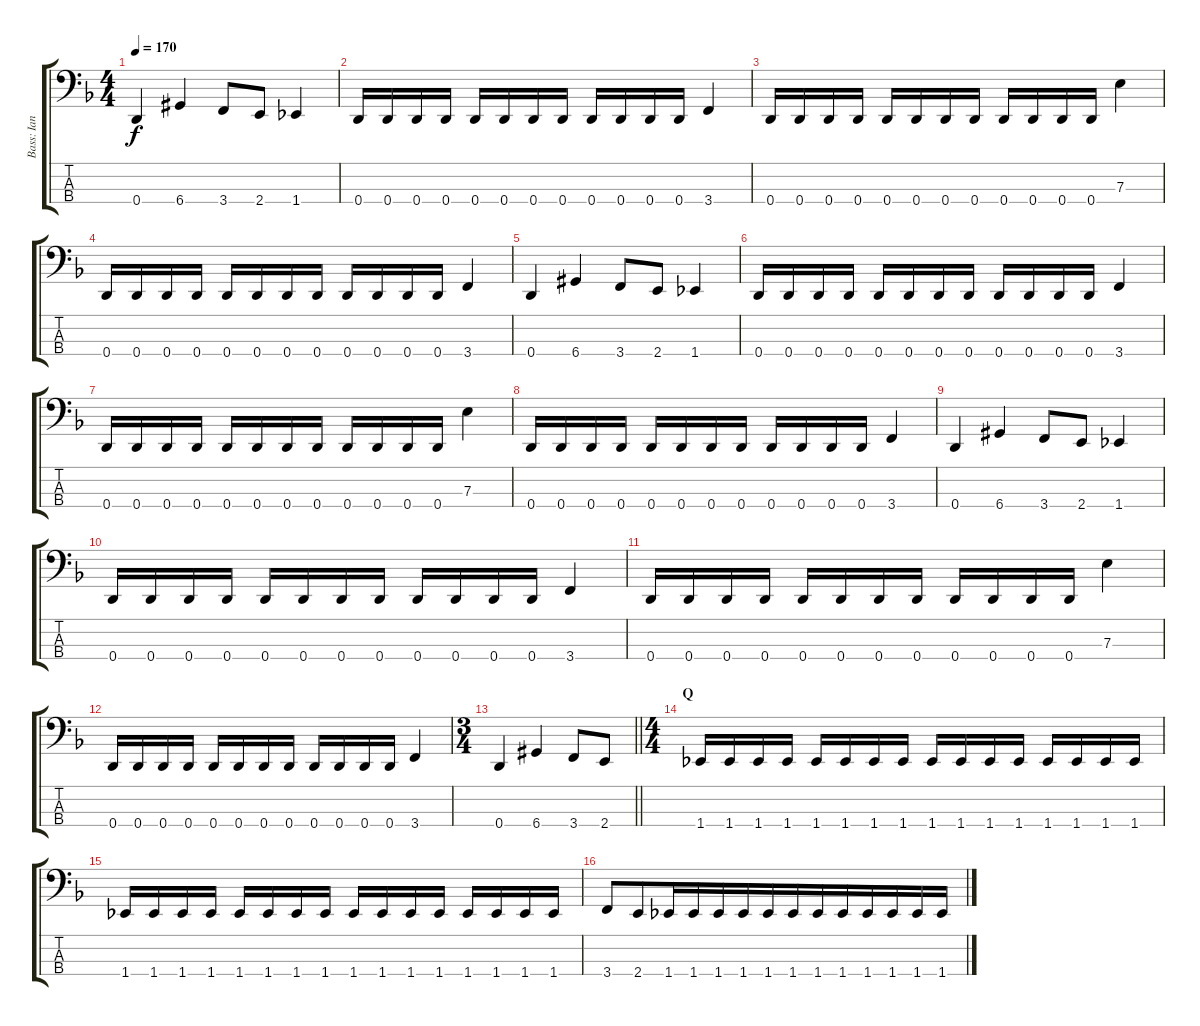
\track ("Bass: Ian" "Bass: Ian") {instrument electricbassfinger}
\staff {score tabs}
\tuning (G2 D2 A1 D1) {hide}
\ts (4 4)
\tempo 170
\clef f4
\ks f
0.4.4{dy f} 6.4{acc #}.4 3.4.8 2.4.8 1.4.4 |
0.4.16 0.4.16{beam merge} 0.4.16 0.4.16 0.4.16 0.4.16{beam merge} 0.4.16 0.4.16 0.4.16 0.4.16{beam merge} 0.4.16 0.4.16 3.4.4 |
0.4.16 0.4.16{beam merge} 0.4.16 0.4.16 0.4.16 0.4.16{beam merge} 0.4.16 0.4.16 0.4.16 0.4.16{beam merge} 0.4.16 0.4.16 7.3.4 |
0.4.16 0.4.16{beam merge} 0.4.16 0.4.16 0.4.16 0.4.16{beam merge} 0.4.16 0.4.16 0.4.16 0.4.16{beam merge} 0.4.16 0.4.16 3.4.4 |
0.4.4 6.4{acc #}.4 3.4.8 2.4.8 1.4.4 |
0.4.16 0.4.16{beam merge} 0.4.16 0.4.16 0.4.16 0.4.16{beam merge} 0.4.16 0.4.16 0.4.16 0.4.16{beam merge} 0.4.16 0.4.16 3.4.4 |
0.4.16 0.4.16{beam merge} 0.4.16 0.4.16 0.4.16 0.4.16{beam merge} 0.4.16 0.4.16 0.4.16 0.4.16{beam merge} 0.4.16 0.4.16 7.3.4 |
0.4.16 0.4.16{beam merge} 0.4.16 0.4.16 0.4.16 0.4.16{beam merge} 0.4.16 0.4.16 0.4.16 0.4.16{beam merge} 0.4.16 0.4.16 3.4.4 |
0.4.4 6.4{acc #}.4 3.4.8 2.4.8 1.4.4 |
0.4.16 0.4.16{beam merge} 0.4.16 0.4.16 0.4.16 0.4.16{beam merge} 0.4.16 0.4.16 0.4.16 0.4.16{beam merge} 0.4.16 0.4.16 3.4.4 |
0.4.16 0.4.16{beam merge} 0.4.16 0.4.16 0.4.16 0.4.16{beam merge} 0.4.16 0.4.16 0.4.16 0.4.16{beam merge} 0.4.16 0.4.16 7.3.4 |
0.4.16 0.4.16{beam merge} 0.4.16 0.4.16 0.4.16 0.4.16{beam merge} 0.4.16 0.4.16 0.4.16 0.4.16{beam merge} 0.4.16 0.4.16 3.4.4 |
\ts (3 4)
\barLineRight lightlight
0.4.4 6.4{acc #}.4 3.4.8 2.4.8 |
\ts (4 4)
\section ("" "Q")
1.4.16 1.4.16{beam merge} 1.4.16 1.4.16 1.4.16 1.4.16{beam merge} 1.4.16 1.4.16 1.4.16 1.4.16{beam merge} 1.4.16 1.4.16 1.4.16 1.4.16{beam merge} 1.4.16 1.4.16 |
1.4.16 1.4.16{beam merge} 1.4.16 1.4.16 1.4.16 1.4.16{beam merge} 1.4.16 1.4.16 1.4.16 1.4.16{beam merge} 1.4.16 1.4.16 1.4.16 1.4.16{beam merge} 1.4.16 1.4.16 |
3.4.8 2.4.8{beam merge} 1.4.16 1.4.16 1.4.16 1.4.16{beam merge} 1.4.16 1.4.16 1.4.16 1.4.16{beam merge} 1.4.16 1.4.16 1.4.16 1.4.16
